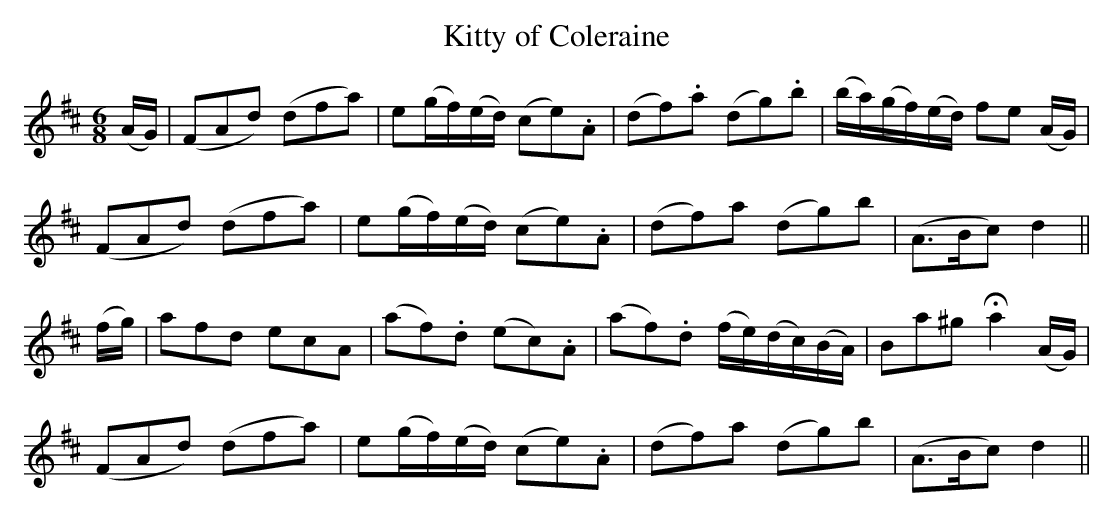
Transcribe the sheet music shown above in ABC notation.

X:1
T: Kitty of Coleraine
M: 6/8
L: 1/8
K: D
(A/G/)|(FAd) (dfa)|e(g/f/)(e/d/) (ce).A|(df).a (dg).b|(b/a/)(g/f/)(e/d/) fe (A/G/)|
(FAd) (dfa)|e(g/f/)(e/d/) (ce).A|(df)a (dg)b|(A>Bc) d2||
(f/g/)|afd ecA|(af).d (ec).A|(af).d (f/e/)(d/c/)(B/A/)|Ba^g Ha2 (A/G/)|
(FAd) (dfa)|e(g/f/)(e/d/) (ce).A|(df)a (dg)b|(A>Bc) d2||
